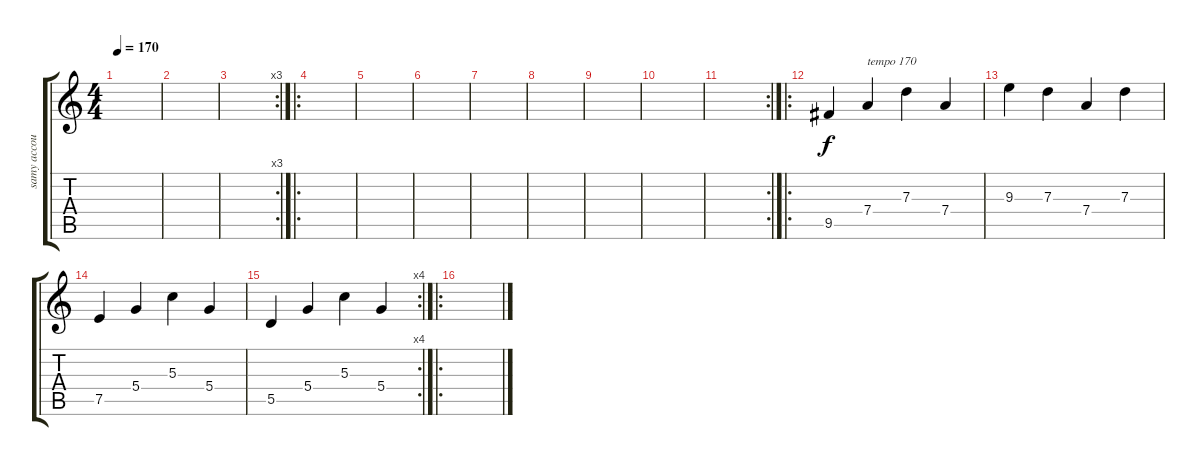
\track ("samy accoustic" "samy accou") {instrument electricguitarclean}
\staff {score tabs}
\tuning (E4 B3 G3 D3 A2 E2) {hide}
\ts (4 4)
\tempo 170
\clef g2
\ks c
|
|
\rc 3
|
\ro
|
|
|
|
|
|
|
\rc 2
|
\ro
9.5.4 7.4.4{txt "tempo 170"} 7.3.4 7.4.4 |
9.3.4 7.3.4 7.4.4 7.3.4 |
7.5.4 5.4.4 5.3.4 5.4.4 |
\rc 4
5.5.4 5.4.4 5.3.4 5.4.4 |
\ro
